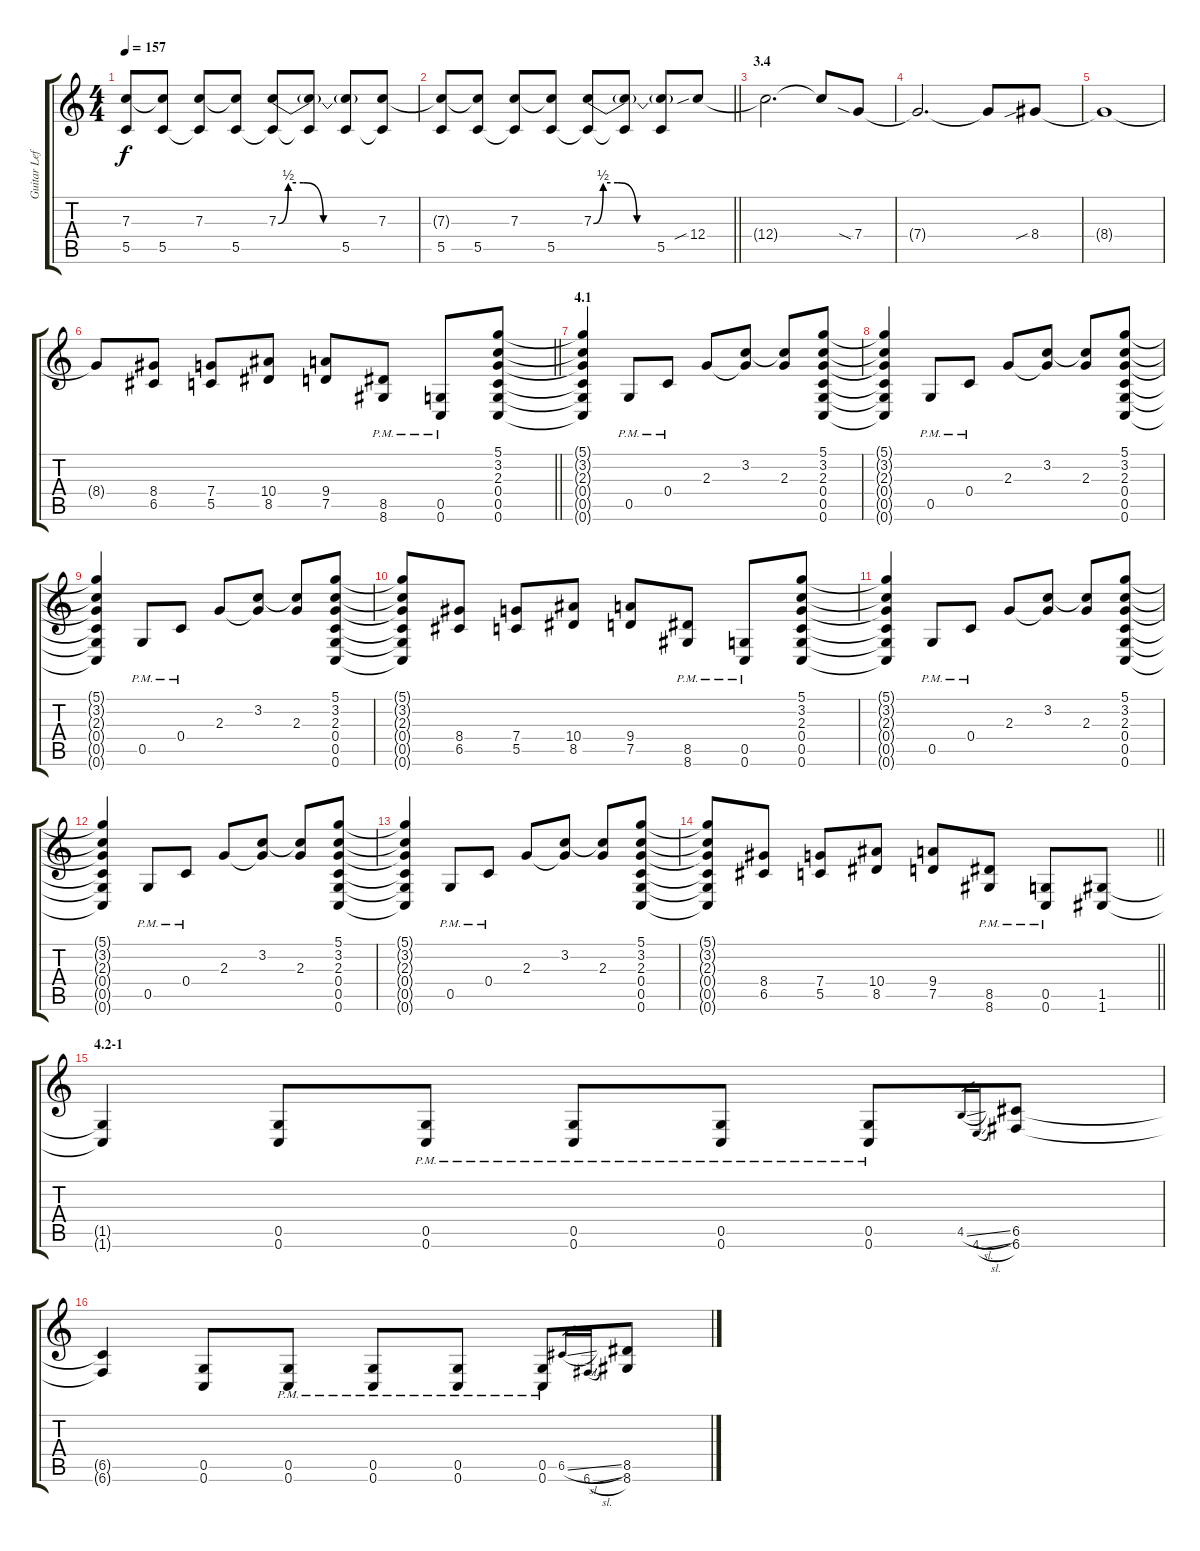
\track ("Guitar Left" "Guitar Lef") {instrument distortionguitar}
\staff {score tabs}
\tuning (D4 A3 F3 C3 G2 C2) {hide}
\ts (4 4)
\tempo 157
\clef g2
\ks c
(7.3{t} 5.5).8{dy f} (7.3{t} 5.5).8 (7.3 5.5{t}).8 (7.3{t} 5.5).8 (7.3{be (custom 0 0 6 2 15 2 27 0 60 0)} 5.5{t}).8 (7.3{t} 5.5{t}).8 (7.3{t} 5.5).8 (7.3 5.5{t}).8 |
\barLineRight lightlight
(7.3{t} 5.5).8 (7.3{t} 5.5).8 (7.3 5.5{t}).8 (7.3{t} 5.5).8 (7.3{be (custom 0 0 6 2 15 2 27 0 60 0)} 5.5{t}).8 (7.3{t} 5.5{t}).8 (7.3{t} 5.5).8 12.4{sib}.8 |
\section ("" "3.4")
12.4{t}.2{d} 12.4{t}.8 7.4{sia}.8 |
7.4{t}.2{d} 7.4{t}.8 8.4{sib}.8 |
8.4{t}.1 |
\barLineRight lightlight
8.4{t}.8 (8.4 6.5).8 (7.4 5.5).8 (10.4 8.5).8 (9.4 7.5).8 (8.5{pm} 8.6{pm}).8 (0.5{pm} 0.6{pm}).8 (5.1 3.2 2.3 0.4 0.5 0.6).8 |
\section ("" "4.1")
(5.1{t} 3.2{t} 2.3{t} 0.4{t} 0.5{t} 0.6{t}).4 0.5{pm}.8 0.4{pm}.8 2.3.8 (3.2 2.3{t}).8 (3.2{t} 2.3).8 (5.1 3.2 2.3 0.4 0.5 0.6).8 |
(5.1{t} 3.2{t} 2.3{t} 0.4{t} 0.5{t} 0.6{t}).4 0.5{pm}.8 0.4{pm}.8 2.3.8 (3.2 2.3{t}).8 (3.2{t} 2.3).8 (5.1 3.2 2.3 0.4 0.5 0.6).8 |
(5.1{t} 3.2{t} 2.3{t} 0.4{t} 0.5{t} 0.6{t}).4 0.5{pm}.8 0.4{pm}.8 2.3.8 (3.2 2.3{t}).8 (3.2{t} 2.3).8 (5.1 3.2 2.3 0.4 0.5 0.6).8 |
(5.1{t} 3.2{t} 2.3{t} 0.4{t} 0.5{t} 0.6{t}).8 (8.4 6.5).8 (7.4 5.5).8 (10.4 8.5).8 (9.4 7.5).8 (8.5{pm} 8.6{pm}).8 (0.5{pm} 0.6{pm}).8 (5.1 3.2 2.3 0.4 0.5 0.6).8 |
(5.1{t} 3.2{t} 2.3{t} 0.4{t} 0.5{t} 0.6{t}).4 0.5{pm}.8 0.4{pm}.8 2.3.8 (3.2 2.3{t}).8 (3.2{t} 2.3).8 (5.1 3.2 2.3 0.4 0.5 0.6).8 |
(5.1{t} 3.2{t} 2.3{t} 0.4{t} 0.5{t} 0.6{t}).4 0.5{pm}.8 0.4{pm}.8 2.3.8 (3.2 2.3{t}).8 (3.2{t} 2.3).8 (5.1 3.2 2.3 0.4 0.5 0.6).8 |
(5.1{t} 3.2{t} 2.3{t} 0.4{t} 0.5{t} 0.6{t}).4 0.5{pm}.8 0.4{pm}.8 2.3.8 (3.2 2.3{t}).8 (3.2{t} 2.3).8 (5.1 3.2 2.3 0.4 0.5 0.6).8 |
\barLineRight lightlight
(5.1{t} 3.2{t} 2.3{t} 0.4{t} 0.5{t} 0.6{t}).8 (8.4 6.5).8 (7.4 5.5).8 (10.4 8.5).8 (9.4 7.5).8 (8.5{pm} 8.6{pm}).8 (0.5{pm} 0.6{pm}).8 (1.5 1.6).8 |
\section ("" "4.2-1")
(1.5{t} 1.6{t}).4 (0.5 0.6).8 (0.5{pm} 0.6{pm}).8 (0.5{pm} 0.6{pm}).8 (0.5{pm} 0.6{pm}).8 (0.5{pm} 0.6{pm}).8 4.5{sl}.16{gr} 4.6{sl}.16{gr} (6.5 6.6).8 |
(6.5{t} 6.6{t}).4 (0.5 0.6).8 (0.5{pm} 0.6{pm}).8 (0.5{pm} 0.6{pm}).8 (0.5{pm} 0.6{pm}).8 (0.5{pm} 0.6{pm}).8 6.5{sl}.16{gr} 6.6{sl}.16{gr} (8.5 8.6).8
